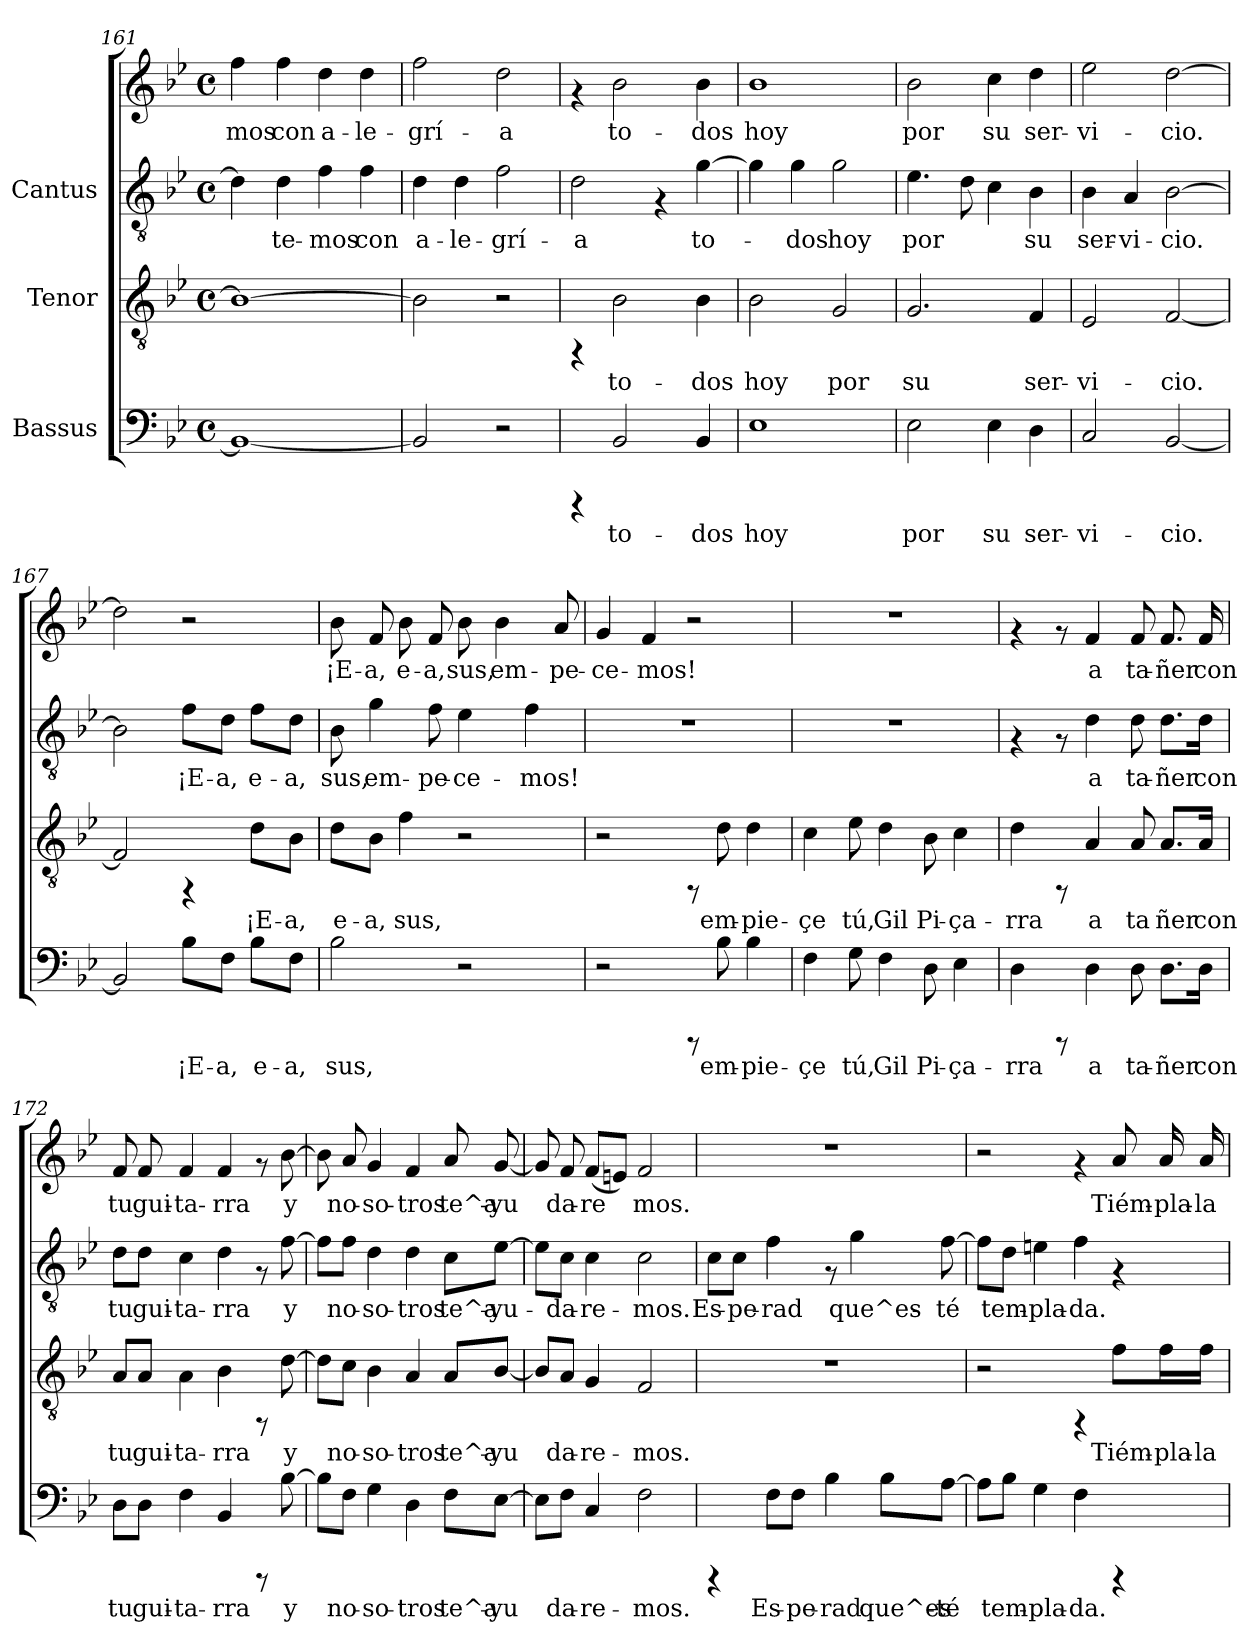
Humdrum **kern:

**kern	**text	**kern	**text	**kern	**text	**kern	**text
*part3	*part3	*part2	*part2	*part1	*part1	*part1	*part1
*staff4	*staff4	*staff3	*staff3	*staff2	*staff2	*staff1	*staff1
*I"Bassus	*	*I"Tenor	*	*I"Cantus	*	*	*
*clefF4	*	*clefGv2	*	*clefGv2	*	*clefG2	*
*k[b-e-]	*	*k[b-e-]	*	*k[b-e-]	*	*k[b-e-]	*
*B-:	*	*B-:	*	*B-:	*	*B-:	*
*M4/4	*	*M4/4	*	*M4/4	*	*M4/4	*
*met(c)	*	*met(c)	*	*met(c)	*	*met(c)	*
=161	=161	=161	=161	=161	=161	=161	=161
!	!	!	!	!	!LO:LY:b:cj	!	!LO:LY:b:cj
1BB-_<	.	1B-_>	.	4d\]	-	4ff\	-mos
!	!	!	!	!	!LO:LY:b:cj	!	!LO:LY:b:cj
.	.	.	.	4d\	te-	4ff\	con
!	!	!	!	!	!LO:LY:b:cj	!	!LO:LY:b:cj
.	.	.	.	4f\	-mos	4dd\	a-
!	!	!	!	!	!LO:LY:b:cj	!	!LO:LY:b:cj
.	.	.	.	4f\	con	4dd\	-le-
!!LO:LB:g=z
=162	=162	=162	=162	=162	=162	=162	=162
!	!	!	!	!	!LO:LY:b:cj	!	!LO:LY:b:cj
2BB-/]	.	2B-\]	.	4d\	a-	2ff\	grí-
!	!	!	!	!	!LO:LY:b:cj	!	!
.	.	.	.	4d\	-le-	.	.
!	!	!	!	!	!LO:LY:b:cj	!	!LO:LY:b:cj
2r	.	2r	.	2f\	-grí-	2dd\	-a
=163	=163	=163	=163	=163	=163	=163	=163
!	!	!	!	!	!LO:LY:b:cj	!	!
4rCCC	.	4rFF	.	2d\	a	4rf	.
!	!LO:LY:b:cj	!	!LO:LY:b:cj	!	!	!	!LO:LY:b:cj
2BB-/	to-	2B-\	to-	.	.	2b-\	-to-
.	.	.	.	4rF	.	.	.
!	!LO:LY:b:cj	!	!LO:LY:b:cj	!	!LO:LY:b:cj	!	!LO:LY:b:cj
4BB-/	-dos	4B-\	-dos	[>4g\	to-	4b-\	-dos
=164	=164	=164	=164	=164	=164	=164	=164
!	!LO:LY:b:cj	!	!LO:LY:b:cj	!	!LO:LY:b:cj	!	!LO:LY:b:cj
1E-	hoy	2B-\	hoy	4g\]	.	1b-	-hoy
!	!	!	!	!	!LO:LY:b:cj	!	!
.	.	.	.	4g\	dos	.	.
!	!	!	!LO:LY:b:cj	!	!LO:LY:b:cj	!	!
.	.	2G/	por	2g\	hoy	.	.
=165	=165	=165	=165	=165	=165	=165	=165
!	!LO:LY:b:cj	!	!LO:LY:b:cj	!	!LO:LY:b:cj	!	!LO:LY:b:cj
2E-\	por	2.G/	su	4.e-\	-por	2b-\	por
!	!	!	!	!	!LO:LY:b:cj	!	!
.	.	.	.	8d\	.	.	.
!	!LO:LY:b:cj	!	!	!	!LO:LY:b:cj	!	!LO:LY:b:cj
4E-\	su	.	.	4c\	.	4cc\	su
!	!LO:LY:b:cj	!	!LO:LY:b:cj	!	!LO:LY:b:cj	!	!LO:LY:b:cj
4D\	ser-	4F/	ser-	4B-\	su	4dd\	ser-
=166	=166	=166	=166	=166	=166	=166	=166
!	!LO:LY:b:cj	!	!LO:LY:b:cj	!	!LO:LY:b:cj	!	!LO:LY:b:cj
2C/	-vi-	2E-/	-vi-	4B-\	ser-	2ee-\	vi-
!	!	!	!	!	!LO:LY:b:cj	!	!
.	.	.	.	4A/	-vi-	.	.
!	!LO:LY:b:cj	!	!LO:LY:b:cj	!	!LO:LY:b:cj	!	!LO:LY:b:cj
[<2BB-/	-cio.	[<2F/	-cio.	[>2B-\	-cio.	[>2dd\	-cio.
=167	=167	=167	=167	=167	=167	=167	=167
*	*	*	*	*	*	*MM144	*
!	!LO:LY:b:cj	!	!LO:LY:b:cj	!	!LO:LY:b:cj	!	!
2BB-/]	.	2F/]	.	2B-\]	.	2dd\]	.
!	!LO:LY:b:cj	!	!	!	!LO:LY:b:cj	!	!
8B-\L	¡E-	4rFF	.	8f\L	¡E-	2r	.
!	!LO:LY:b:cj	!	!	!	!LO:LY:b:cj	!	!
8F\J	-a,	.	.	8d\J	-a,	.	.
!	!LO:LY:b:cj	!	!LO:LY:b:cj	!	!LO:LY:b:cj	!	!
8B-\L	e-	8d\L	¡E-	8f\L	e-	.	.
!	!LO:LY:b:cj	!	!LO:LY:b:cj	!	!LO:LY:b:cj	!	!
8F\J	-a,	8B-\J	-a,	8d\J	-a,	.	.
!!LO:PB:g=z
=168	=168	=168	=168	=168	=168	=168	=168
!	!LO:LY:b:cj	!	!LO:LY:b:cj	!	!LO:LY:b:cj	!	!LO:LY:b:cj
2B-\	sus,	8d\L	e-	8B-\	-sus,	8b-\	¡E-
!	!	!	!LO:LY:b:cj	!	!LO:LY:b:cj	!	!LO:LY:b:cj
.	.	8B-\J	-a,	4g\	em-	8f/	-a,
!	!	!	!LO:LY:b:cj	!	!	!	!LO:LY:b:cj
.	.	4f\	sus,	.	.	8b-\	e-
!	!	!	!	!	!LO:LY:b:cj	!	!LO:LY:b:cj
.	.	.	.	8f\	-pe-	8f/	-a,
!	!	!	!	!	!LO:LY:b:cj	!	!LO:LY:b:cj
2r	.	2r	.	4e-\	-ce-	8b-\	sus,
!	!	!	!	!	!	!	!LO:LY:b:cj
.	.	.	.	.	.	4b-\	em-
!	!	!	!	!	!LO:LY:b:cj	!	!
.	.	.	.	4f\	-mos!	.	.
!	!	!	!	!	!	!	!LO:LY:b:cj
.	.	.	.	.	.	8a/	-pe-
=169	=169	=169	=169	=169	=169	=169	=169
!	!	!	!	!	!	!	!LO:LY:b:cj
2r	.	2r	.	1r	.	4g/	ce-
!	!	!	!	!	!	!	!LO:LY:b:cj
.	.	.	.	.	.	4f/	-mos!
8rCCC	.	8rFF	.	.	.	2r	.
!	!LO:LY:b:cj	!	!LO:LY:b:cj	!	!	!	!
8B-\	em-	8d\	em-	.	.	.	.
!	!LO:LY:b:cj	!	!LO:LY:b:cj	!	!	!	!
4B-\	-pie-	4d\	-pie-	.	.	.	.
=170	=170	=170	=170	=170	=170	=170	=170
!	!LO:LY:b:cj	!	!LO:LY:b:cj	!	!	!	!
4F\	-çe	4c\	-çe	1r	.	1r	.
!	!LO:LY:b:cj	!	!LO:LY:b:cj	!	!	!	!
8G\	tú,	8e-\	tú,	.	.	.	.
!	!LO:LY:b:cj	!	!LO:LY:b:cj	!	!	!	!
4F\	Gil	4d\	Gil	.	.	.	.
!	!LO:LY:b:cj	!	!LO:LY:b:cj	!	!	!	!
8D\	Pi-	8B-\	Pi-	.	.	.	.
!	!LO:LY:b:cj	!	!LO:LY:b:cj	!	!	!	!
4E-\	-ça-	4c\	-ça-	.	.	.	.
=171	=171	=171	=171	=171	=171	=171	=171
!	!LO:LY:b:cj	!	!LO:LY:b:cj	!	!	!	!
4D\	-rra	4d\	-rra	4rF	.	4rf	.
8rCCC	.	8rFF	.	8rF	.	8rf	.
!	!LO:LY:b:cj	!	!LO:LY:b:cj	!	!LO:LY:b:cj	!	!LO:LY:b:cj
4D\	a	4A/	a	4d\	a	4f/	a
!	!LO:LY:b:cj	!	!LO:LY:b:cj	!	!LO:LY:b:cj	!	!LO:LY:b:cj
8D\	ta-	8A/	ta	8d\	ta-	8f/	ta-
!	!LO:LY:b:cj	!	!LO:LY:b:cj	!	!LO:LY:b:cj	!	!LO:LY:b:cj
8.D\L	-ñer	8.A/L	ñer	8.d\L	-ñer	8.f/	-ñer
!	!LO:LY:b:cj	!	!LO:LY:b:cj	!	!LO:LY:b:cj	!	!LO:LY:b:cj
16D\Jk	con	16A/Jk	con	16d\Jk	con	16f/	con
!!LO:LB:g=z
=172	=172	=172	=172	=172	=172	=172	=172
!	!LO:LY:b:cj	!	!LO:LY:b:cj	!	!LO:LY:b:cj	!	!LO:LY:b:cj
8D\L	tu	8A/L	tu	8d\L	tu	8f/	tu
!	!LO:LY:b:cj	!	!LO:LY:b:cj	!	!LO:LY:b:cj	!	!LO:LY:b:cj
8D\J	gui-	8A/J	gui-	8d\J	gui-	8f/	gui-
!	!LO:LY:b:cj	!	!LO:LY:b:cj	!	!LO:LY:b:cj	!	!LO:LY:b:cj
4F\	-ta-	4A\	-ta-	4c\	-ta-	4f/	-ta-
!	!LO:LY:b:cj	!	!LO:LY:b:cj	!	!LO:LY:b:cj	!	!LO:LY:b:cj
4BB-/	-rra	4B-\	-rra	4d\	-rra	4f/	-rra
8rCCC	.	8rFF	.	8rF	.	8rf	.
!	!LO:LY:b:cj	!	!LO:LY:b:cj	!	!LO:LY:b:cj	!	!LO:LY:b:cj
[>8B-\	y	[>8d\	y	[>8f\	y	[>8b-\	y
=173	=173	=173	=173	=173	=173	=173	=173
!	!LO:LY:b:cj	!	!LO:LY:b:cj	!	!LO:LY:b:cj	!	!LO:LY:b:cj
8B-\L]	.	8d\L]	.	8f\L]	-	8b-\]	.
!	!LO:LY:b:cj	!	!LO:LY:b:cj	!	!LO:LY:b:cj	!	!LO:LY:b:cj
8F\J	no-	8c\J	no-	8f\J	no-	8a/	no-
!	!LO:LY:b:cj	!	!LO:LY:b:cj	!	!LO:LY:b:cj	!	!LO:LY:b:cj
4G\	-so-	4B-\	-so-	4d\	-so-	4g/	-so-
!	!LO:LY:b:cj	!	!LO:LY:b:cj	!	!LO:LY:b:cj	!	!LO:LY:b:cj
4D\	-tros	4A/	-tros	4d\	-tros	4f/	-tros
!	!LO:LY:b:cj	!	!LO:LY:b:cj	!	!LO:LY:b:cj	!	!LO:LY:b:cj
8F\L	te^a-	8A/L	te^a-	8c\L	te^a-	8a/	te^a-
!	!LO:LY:b:cj	!	!LO:LY:b:cj	!	!LO:LY:b:cj	!	!LO:LY:b:cj
[>8E-\J	-yu-	[>8B-/J	-yu-	[>8e-\J	-yu-	[<8g/	-yu-
=174	=174	=174	=174	=174	=174	=174	=174
!	!LO:LY:b:cj	!	!LO:LY:b:cj	!	!LO:LY:b:cj	!	!LO:LY:b:cj
8E-\L]	-	8B-/L]	-	8e-\L]	.	8g/]	-
!	!LO:LY:b:cj	!	!LO:LY:b:cj	!	!LO:LY:b:cj	!	!LO:LY:b:cj
8F\J	da-	8A/J	da-	8c\J	da-	8f/	da-
!	!LO:LY:b:cj	!	!LO:LY:b:cj	!	!LO:LY:b:cj	!	!LO:LY:b:cj
4C/	-re-	4G/	-re-	4c\	-re-	(<8f/L	-re-
!	!	!	!	!	!	!	!LO:LY:b:cj
.	.	.	.	.	.	8en/J)	-
!	!LO:LY:b:cj	!	!LO:LY:b:cj	!	!LO:LY:b:cj	!	!LO:LY:b:cj
2F\	-mos.	2F/	-mos.	2c\	-mos.	2f/	mos.
=175	=175	=175	=175	=175	=175	=175	=175
!	!	!	!	!	!LO:LY:b:cj	!	!
4rCCC	.	1r	.	8c\L	Es-	1r	.
!	!	!	!	!	!LO:LY:b:cj	!	!
.	.	.	.	8c\J	-pe-	.	.
!	!LO:LY:b:cj	!	!	!	!LO:LY:b:cj	!	!
8F\L	Es-	.	.	4f\	-rad	.	.
!	!LO:LY:b:cj	!	!	!	!	!	!
8F\J	-pe-	.	.	.	.	.	.
!	!LO:LY:b:cj	!	!	!	!	!	!
4B-\	-rad	.	.	8rF	.	.	.
!	!	!	!	!	!LO:LY:b:cj	!	!
.	.	.	.	4g\	que^es-	.	.
!	!LO:LY:b:cj	!	!	!	!	!	!
8B-\L	que^es-	.	.	.	.	.	.
!	!LO:LY:b:cj	!	!	!	!LO:LY:b:cj	!	!
[>8A\J	-té	.	.	[>8f\	-té	.	.
!!LO:LB:g=z
=176	=176	=176	=176	=176	=176	=176	=176
!	!LO:LY:b:cj	!	!	!	!LO:LY:b:cj	!	!
8A\L]	.	2r	.	8f\L]	.	2r	.
!	!LO:LY:b:cj	!	!	!	!LO:LY:b:cj	!	!
8B-\J	tem-	.	.	8d\J	tem-	.	.
!	!LO:LY:b:cj	!	!	!	!LO:LY:b:cj	!	!
4G\	-pla-	.	.	4en\	-pla-	.	.
!	!LO:LY:b:cj	!	!	!	!LO:LY:b:cj	!	!
4F\	-da.	4rFF	.	4f\	-da.	4rf	.
!	!	!	!LO:LY:b:cj	!	!	!	!LO:LY:b:cj
4rCCC	.	8f\L	Tiém-	4rF	.	8a/	Tiém-
!	!	!	!LO:LY:b:cj	!	!	!	!LO:LY:b:cj
.	.	16f\L	-pla-	.	.	16a/	-pla-
!	!	!	!LO:LY:b:cj	!	!	!	!LO:LY:b:cj
.	.	16f\JJ	-la	.	.	16a/	-la
=	=	=	=	=	=	=	=
*-	*-	*-	*-	*-	*-	*-	*-
